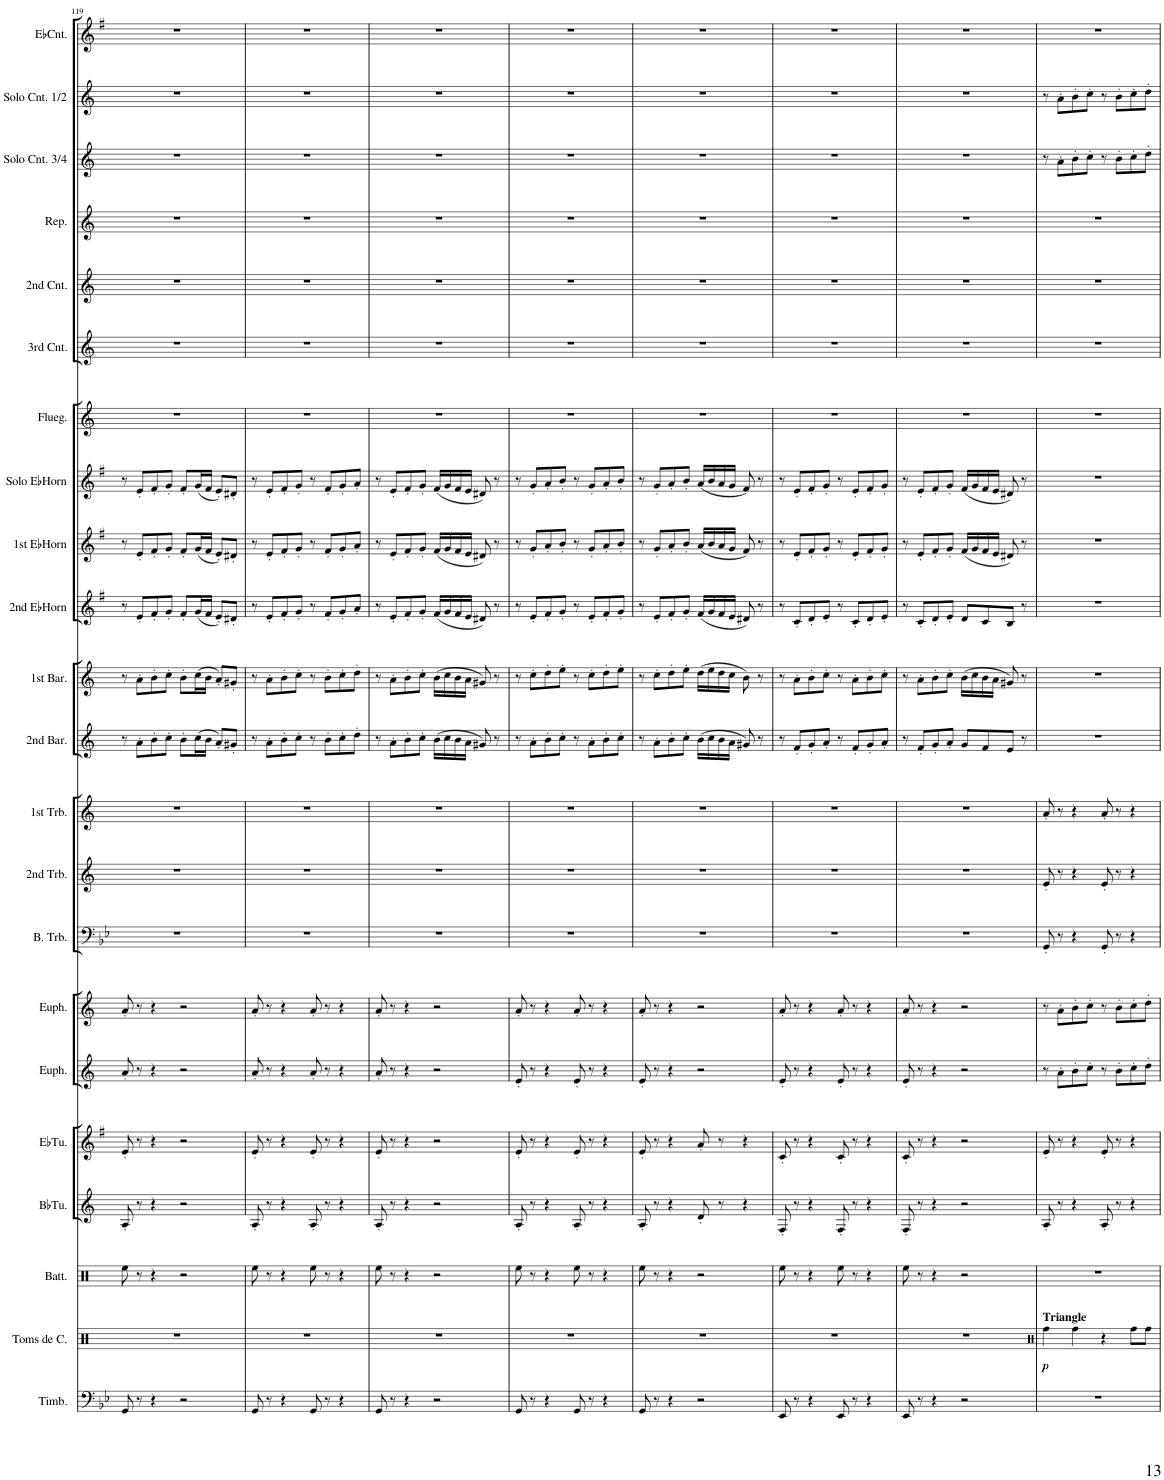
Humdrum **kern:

**kern	**kern	**dynam	**kern	**kern	**kern	**kern	**kern	**kern	**kern	**kern	**kern	**kern	**kern	**kern	**kern	**kern	**kern	**kern	**kern	**kern	**kern	**kern
*part22	*part21	*part21	*part20	*part19	*part18	*part17	*part16	*part15	*part14	*part13	*part12	*part11	*part10	*part9	*part8	*part7	*part6	*part5	*part4	*part3	*part2	*part1
*staff22	*staff21	*staff21	*staff20	*staff19	*staff18	*staff17	*staff16	*staff15	*staff14	*staff13	*staff12	*staff11	*staff10	*staff9	*staff8	*staff7	*staff6	*staff5	*staff4	*staff3	*staff2	*staff1
*I"Percu III (Timb.)	*I"Percu II	*	*I"Percu I (Batt.)	*I"BbTuba	*I"EbTuba	*I"Euphonium	*I"Euphonium	*I"Bass Trombone	*I"2nd Trombone	*I"1st Trombone	*I"2nd Baryton	*I"1st Baryton	*I"2nd EbHorn	*I"1st EbHorn	*I"Solo EbHorn	*I"Fluegelhorn	*I"3rd Cnt.	*I"2nd Cnt.	*I"Repiano	*I"Solo Cnt. 3/4	*I"Solo Cnt. 1/2	*I"EbCnt.
*	*	*	*I'Batt.	*I'BbTu.	*I'EbTu.	*I'Euph.	*I'Euph.	*I'B. Trb.	*I'2nd Trb.	*I'1st Trb.	*I'2nd Bar.	*I'1st Bar.	*I'2nd EbHorn	*I'1st EbHorn	*I'Solo EbHorn	*I'Flueg.	*I'3rd Cnt.	*I'2nd Cnt.	*I'Rep.	*I'Solo Cnt. 3/4	*I'Solo Cnt. 1/2	*I'EbCnt.
!!LO:PB:g=z
*clefF4	*clefX	*	*clefX	*clefG2	*clefG2	*clefG2	*clefG2	*clefF4	*clefG2	*clefG2	*clefG2	*clefG2	*clefG2	*clefG2	*clefG2	*clefG2	*clefG2	*clefG2	*clefG2	*clefG2	*clefG2	*clefG2
*	*Trd-7c-12	*	*	*Trd15c26	*Trd12c21	*Trd8c14	*Trd8c14	*	*Trd8c14	*Trd8c14	*Trd8c14	*Trd8c14	*Trd5c9	*Trd5c9	*Trd5c9	*Trd1c2	*Trd1c2	*Trd1c2	*Trd1c2	*Trd1c2	*Trd1c2	*Trd-2c-3
*k[b-e-]	*k[b-e-]	*	*k[]	*k[]	*k[f#]	*k[]	*k[]	*k[b-e-]	*k[]	*k[]	*k[]	*k[]	*k[f#]	*k[f#]	*k[f#]	*k[]	*k[]	*k[]	*k[]	*k[]	*k[]	*k[f#]
*M4/4	*M4/4	*	*M4/4	*M4/4	*M4/4	*M4/4	*M4/4	*M4/4	*M4/4	*M4/4	*M4/4	*M4/4	*M4/4	*M4/4	*M4/4	*M4/4	*M4/4	*M4/4	*M4/4	*M4/4	*M4/4	*M4/4
=119	=119	=119	=119	=119	=119	=119	=119	=119	=119	=119	=119	=119	=119	=119	=119	=119	=119	=119	=119	=119	=119	=119
8GG/	1r	.	8Ree\	8A'/	8e'/	8a'/	8a'/	1r	1r	1r	8r	8r	8r	8r	8r	1r	1r	1r	1r	1r	1r	1r
8r	.	.	8r	8r	8r	8r	8r	.	.	.	8a'\L	8a'\L	8e'/L	8e'/L	8e'/L	.	.	.	.	.	.	.
4r	.	.	4r	4r	4r	4r	4r	.	.	.	8b'\	8b'\	8f#'/	8f#'/	8f#'/	.	.	.	.	.	.	.
.	.	.	.	.	.	.	.	.	.	.	8cc'\J	8cc'\J	8g'/J	8g'/J	8g'/J	.	.	.	.	.	.	.
2r	.	.	2r	2r	2r	2r	2r	.	.	.	8b'\L	8b'\L	8f#'/L	8f#'/L	8f#'/L	.	.	.	.	.	.	.
.	.	.	.	.	.	.	.	.	.	.	(16cc\L	(16cc\L	(16g/L	(16g/L	(16g/L	.	.	.	.	.	.	.
.	.	.	.	.	.	.	.	.	.	.	16b\JJ	16b\JJ	16f#/JJ	16f#/JJ	16f#/JJ	.	.	.	.	.	.	.
.	.	.	.	.	.	.	.	.	.	.	8a'/L)	8a'/L)	8e'/L)	8e'/L)	8e'/L)	.	.	.	.	.	.	.
.	.	.	.	.	.	.	.	.	.	.	8g#X'/J	8g#X'/J	8d#X'/J	8d#X'/J	8d#X'/J	.	.	.	.	.	.	.
=120	=120	=120	=120	=120	=120	=120	=120	=120	=120	=120	=120	=120	=120	=120	=120	=120	=120	=120	=120	=120	=120	=120
8GG/	1r	.	8Ree\	8A'/	8e'/	8a'/	8a'/	1r	1r	1r	8r	8r	8r	8r	8r	1r	1r	1r	1r	1r	1r	1r
8r	.	.	8r	8r	8r	8r	8r	.	.	.	8a'\L	8a'\L	8e'/L	8e'/L	8e'/L	.	.	.	.	.	.	.
4r	.	.	4r	4r	4r	4r	4r	.	.	.	8b'\	8b'\	8f#'/	8f#'/	8f#'/	.	.	.	.	.	.	.
.	.	.	.	.	.	.	.	.	.	.	8cc'\J	8cc'\J	8g'/J	8g'/J	8g'/J	.	.	.	.	.	.	.
8GG/	.	.	8Ree\	8A'/	8e'/	8a'/	8a'/	.	.	.	8r	8r	8r	8r	8r	.	.	.	.	.	.	.
8r	.	.	8r	8r	8r	8r	8r	.	.	.	8b'\L	8b'\L	8f#'/L	8f#'/L	8f#'/L	.	.	.	.	.	.	.
4r	.	.	4r	4r	4r	4r	4r	.	.	.	8cc'\	8cc'\	8g'/	8g'/	8g'/	.	.	.	.	.	.	.
.	.	.	.	.	.	.	.	.	.	.	8dd'\J	8dd'\J	8a'/J	8a'/J	8a'/J	.	.	.	.	.	.	.
=121	=121	=121	=121	=121	=121	=121	=121	=121	=121	=121	=121	=121	=121	=121	=121	=121	=121	=121	=121	=121	=121	=121
8GG/	1r	.	8Ree\	8A'/	8e'/	8a'/	8a'/	1r	1r	1r	8r	8r	8r	8r	8r	1r	1r	1r	1r	1r	1r	1r
8r	.	.	8r	8r	8r	8r	8r	.	.	.	8a'\L	8a'\L	8e'/L	8e'/L	8e'/L	.	.	.	.	.	.	.
4r	.	.	4r	4r	4r	4r	4r	.	.	.	8b'\	8b'\	8f#'/	8f#'/	8f#'/	.	.	.	.	.	.	.
.	.	.	.	.	.	.	.	.	.	.	8cc'\J	8cc'\J	8g'/J	8g'/J	8g'/J	.	.	.	.	.	.	.
2r	.	.	2r	2r	2r	2r	2r	.	.	.	(16b\LL	(16b\LL	(16f#/LL	(16f#/LL	(16f#/LL	.	.	.	.	.	.	.
.	.	.	.	.	.	.	.	.	.	.	16cc\	16cc\	16g/	16g/	16g/	.	.	.	.	.	.	.
.	.	.	.	.	.	.	.	.	.	.	16b\	16b\	16f#/	16f#/	16f#/	.	.	.	.	.	.	.
.	.	.	.	.	.	.	.	.	.	.	16a\JJ	16a\JJ	16e/JJ	16e/JJ	16e/JJ	.	.	.	.	.	.	.
.	.	.	.	.	.	.	.	.	.	.	8g#X/)	8g#X/)	8d#X/)	8d#X/)	8d#X/)	.	.	.	.	.	.	.
.	.	.	.	.	.	.	.	.	.	.	8r	8r	8r	8r	8r	.	.	.	.	.	.	.
=122	=122	=122	=122	=122	=122	=122	=122	=122	=122	=122	=122	=122	=122	=122	=122	=122	=122	=122	=122	=122	=122	=122
8GG/	1r	.	8Ree\	8A'/	8e'/	8e'/	8a'/	1r	1r	1r	8r	8r	8r	8r	8r	1r	1r	1r	1r	1r	1r	1r
8r	.	.	8r	8r	8r	8r	8r	.	.	.	8a'\L	8cc'\L	8e'/L	8g'/L	8g'/L	.	.	.	.	.	.	.
4r	.	.	4r	4r	4r	4r	4r	.	.	.	8b'\	8dd'\	8f#'/	8a'/	8a'/	.	.	.	.	.	.	.
.	.	.	.	.	.	.	.	.	.	.	8cc'\J	8ee'\J	8g'/J	8b'/J	8b'/J	.	.	.	.	.	.	.
8GG/	.	.	8Ree\	8A'/	8e'/	8e'/	8a'/	.	.	.	8r	8r	8r	8r	8r	.	.	.	.	.	.	.
8r	.	.	8r	8r	8r	8r	8r	.	.	.	8a'\L	8cc'\L	8e'/L	8g'/L	8g'/L	.	.	.	.	.	.	.
4r	.	.	4r	4r	4r	4r	4r	.	.	.	8b'\	8dd'\	8f#'/	8a'/	8a'/	.	.	.	.	.	.	.
.	.	.	.	.	.	.	.	.	.	.	8cc'\J	8ee'\J	8g'/J	8b'/J	8b'/J	.	.	.	.	.	.	.
=123	=123	=123	=123	=123	=123	=123	=123	=123	=123	=123	=123	=123	=123	=123	=123	=123	=123	=123	=123	=123	=123	=123
8GG/	1r	.	8Ree\	8A'/	8e'/	8e'/	8a'/	1r	1r	1r	8r	8r	8r	8r	8r	1r	1r	1r	1r	1r	1r	1r
8r	.	.	8r	8r	8r	8r	8r	.	.	.	8a'\L	8cc'\L	8e'/L	8g'/L	8g'/L	.	.	.	.	.	.	.
4r	.	.	4r	4r	4r	4r	4r	.	.	.	8b'\	8dd'\	8f#'/	8a'/	8a'/	.	.	.	.	.	.	.
.	.	.	.	.	.	.	.	.	.	.	8cc'\J	8ee'\J	8g'/J	8b'/J	8b'/J	.	.	.	.	.	.	.
2r	.	.	2r	8d'/	8a'/	2r	2r	.	.	.	(16b\LL	(16dd\LL	(16f#/LL	(16a/LL	(16a/LL	.	.	.	.	.	.	.
.	.	.	.	.	.	.	.	.	.	.	16cc\	16ee\	16g/	16b/	16b/	.	.	.	.	.	.	.
.	.	.	.	8r	8r	.	.	.	.	.	16b\	16dd\	16f#/	16a/	16a/	.	.	.	.	.	.	.
.	.	.	.	.	.	.	.	.	.	.	16a\JJ	16cc\JJ	16e/JJ	16g/JJ	16g/JJ	.	.	.	.	.	.	.
.	.	.	.	4r	4r	.	.	.	.	.	8g#X/)	8b\)	8d#X/)	8f#/)	8f#/)	.	.	.	.	.	.	.
.	.	.	.	.	.	.	.	.	.	.	8r	8r	8r	8r	8r	.	.	.	.	.	.	.
=124	=124	=124	=124	=124	=124	=124	=124	=124	=124	=124	=124	=124	=124	=124	=124	=124	=124	=124	=124	=124	=124	=124
8EE-/	1r	.	8Ree\	8F'/	8c'/	8e'/	8a'/	1r	1r	1r	8r	8r	8r	8r	8r	1r	1r	1r	1r	1r	1r	1r
8r	.	.	8r	8r	8r	8r	8r	.	.	.	8f'/L	8a'\L	8c'/L	8e'/L	8e'/L	.	.	.	.	.	.	.
4r	.	.	4r	4r	4r	4r	4r	.	.	.	8g'/	8b'\	8d'/	8f#'/	8f#'/	.	.	.	.	.	.	.
.	.	.	.	.	.	.	.	.	.	.	8a'/J	8cc'\J	8e'/J	8g'/J	8g'/J	.	.	.	.	.	.	.
8EE-/	.	.	8Ree\	8F'/	8c'/	8e'/	8a'/	.	.	.	8r	8r	8r	8r	8r	.	.	.	.	.	.	.
8r	.	.	8r	8r	8r	8r	8r	.	.	.	8f'/L	8a'\L	8c'/L	8e'/L	8e'/L	.	.	.	.	.	.	.
4r	.	.	4r	4r	4r	4r	4r	.	.	.	8g'/	8b'\	8d'/	8f#'/	8f#'/	.	.	.	.	.	.	.
.	.	.	.	.	.	.	.	.	.	.	8a'/J	8cc'\J	8e'/J	8g'/J	8g'/J	.	.	.	.	.	.	.
=125	=125	=125	=125	=125	=125	=125	=125	=125	=125	=125	=125	=125	=125	=125	=125	=125	=125	=125	=125	=125	=125	=125
8EE-/	1r	.	8Ree\	8F'/	8c'/	8e'/	8a'/	1r	1r	1r	8r	8r	8r	8r	8r	1r	1r	1r	1r	1r	1r	1r
8r	.	.	8r	8r	8r	8r	8r	.	.	.	8f'/L	8a'\L	8c'/L	8e'/L	8e'/L	.	.	.	.	.	.	.
4r	.	.	4r	4r	4r	4r	4r	.	.	.	8g'/	8b'\	8d'/	8f#'/	8f#'/	.	.	.	.	.	.	.
.	.	.	.	.	.	.	.	.	.	.	8a'/J	8cc'\J	8e'/J	8g'/J	8g'/J	.	.	.	.	.	.	.
2r	.	.	2r	2r	2r	2r	2r	.	.	.	8g/L	(16b\LL	8d/L	(16f#/LL	(16f#/LL	.	.	.	.	.	.	.
.	.	.	.	.	.	.	.	.	.	.	.	16cc\	.	16g/	16g/	.	.	.	.	.	.	.
.	.	.	.	.	.	.	.	.	.	.	8f/	16b\	8c/	16f#/	16f#/	.	.	.	.	.	.	.
.	.	.	.	.	.	.	.	.	.	.	.	16a\JJ	.	16e/JJ	16e/JJ	.	.	.	.	.	.	.
.	.	.	.	.	.	.	.	.	.	.	8e/J	8g#X/)	8B/J	8d#X/)	8d#X/)	.	.	.	.	.	.	.
.	.	.	.	.	.	.	.	.	.	.	8r	8r	8r	8r	8r	.	.	.	.	.	.	.
=126	=126	=126	=126	=126	=126	=126	=126	=126	=126	=126	=126	=126	=126	=126	=126	=126	=126	=126	=126	=126	=126	=126
*	*clefX	*	*	*	*	*	*	*	*	*	*	*	*	*	*	*	*	*	*	*	*	*
!	!LO:TX:a:B:t=Triangle	!	!	!	!	!	!	!	!	!	!	!	!	!	!	!	!	!	!	!	!	!
!	!	!LO:DY:b	!	!	!	!	!	!	!	!	!	!	!	!	!	!	!	!	!	!	!	!
1r	4aa\	p	1r	8A'/	8e'/	8r	8r	8GG'/	8e'/	8a'/	1r	1r	1r	1r	1r	1r	1r	1r	1r	8r	8r	1r
.	.	.	.	8r	8r	8a'\L	8a'\L	8r	8r	8r	.	.	.	.	.	.	.	.	.	8a'\L	8a'\L	.
.	4aa\	.	.	4r	4r	8b'\	8b'\	4r	4r	4r	.	.	.	.	.	.	.	.	.	8b'\	8b'\	.
.	.	.	.	.	.	8cc'\J	8cc'\J	.	.	.	.	.	.	.	.	.	.	.	.	8cc'\J	8cc'\J	.
.	4r	.	.	8A'/	8e'/	8r	8r	8GG'/	8e'/	8a'/	.	.	.	.	.	.	.	.	.	8r	8r	.
.	.	.	.	8r	8r	8b'\L	8b'\L	8r	8r	8r	.	.	.	.	.	.	.	.	.	8b'\L	8b'\L	.
.	8aa\L	.	.	4r	4r	8cc'\	8cc'\	4r	4r	4r	.	.	.	.	.	.	.	.	.	8cc'\	8cc'\	.
.	8aa\J	.	.	.	.	8dd'\J	8dd'\J	.	.	.	.	.	.	.	.	.	.	.	.	8dd'\J	8dd'\J	.
=	=	=	=	=	=	=	=	=	=	=	=	=	=	=	=	=	=	=	=	=	=	=
*-	*-	*-	*-	*-	*-	*-	*-	*-	*-	*-	*-	*-	*-	*-	*-	*-	*-	*-	*-	*-	*-	*-
